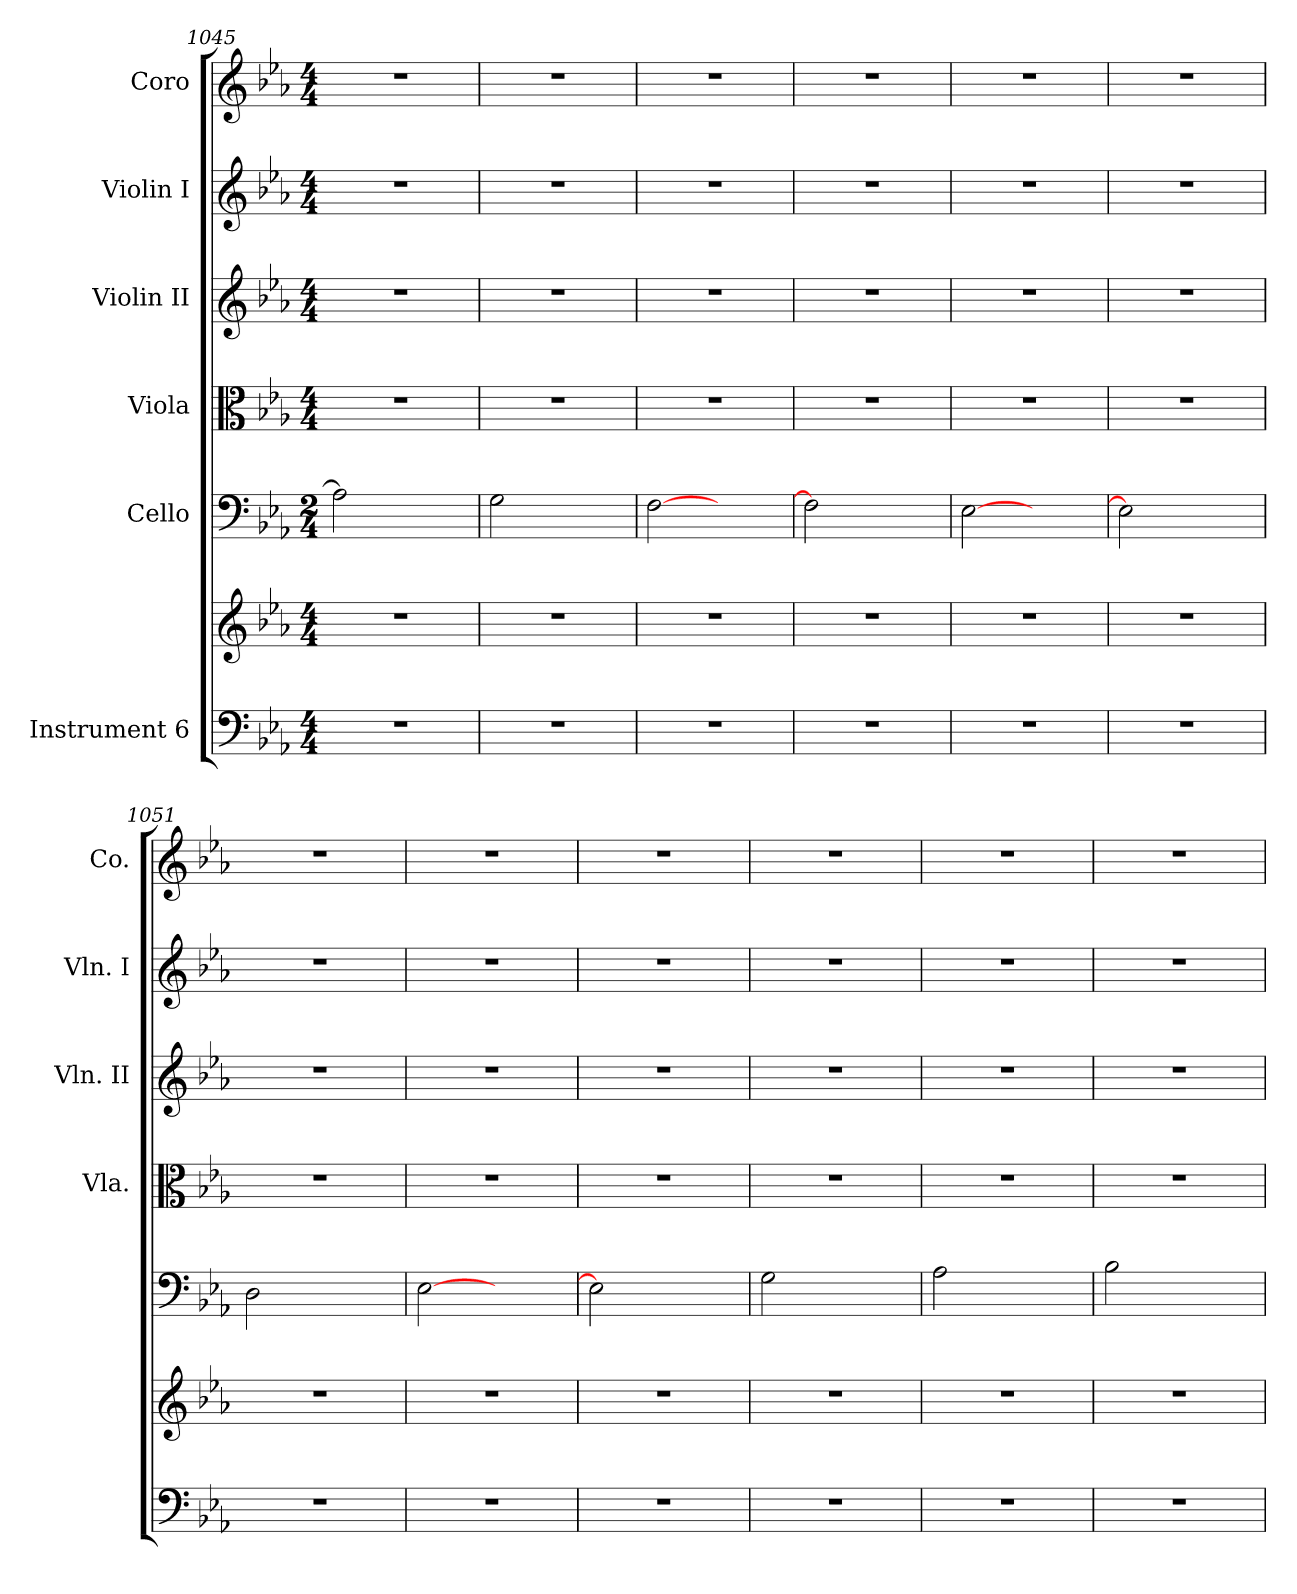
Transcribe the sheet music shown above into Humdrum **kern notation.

**kern	**kern	**kern	**kern	**kern	**kern	**kern
*part6	*part6	*part5	*part4	*part3	*part2	*part1
*staff7	*staff6	*staff5	*staff4	*staff3	*staff2	*staff1
*I"Instrument 6	*	*I"Cello	*I"Viola	*I"Violin II	*I"Violin I	*I"Coro
*	*	*	*I'Vla.	*I'Vln. II	*I'Vln. I	*I'Co.
*clefF4	*clefG2	*clefF4	*clefC3	*clefG2	*clefG2	*clefG2
*k[b-e-a-]	*k[b-e-a-]	*k[b-e-a-]	*k[b-e-a-]	*k[b-e-a-]	*k[b-e-a-]	*k[b-e-a-]
*E-:	*E-:	*E-:	*E-:	*E-:	*E-:	*E-:
*M4/4	*M4/4	*M2/4	*M4/4	*M4/4	*M4/4	*M4/4
=1045	=1045	=1045	=1045	=1045	=1045	=1045
1r	1r	2A-\]	1r	1r	1r	1r
.	.	2ryy	.	.	.	.
=1046	=1046	=1046	=1046	=1046	=1046	=1046
1r	1r	2G\	1r	1r	1r	1r
.	.	2ryy	.	.	.	.
=1047	=1047	=1047	=1047	=1047	=1047	=1047
1r	1r	[>2F\	1r	1r	1r	1r
.	.	2ryy	.	.	.	.
=1048	=1048	=1048	=1048	=1048	=1048	=1048
1r	1r	2F\]	1r	1r	1r	1r
.	.	2ryy	.	.	.	.
=1049	=1049	=1049	=1049	=1049	=1049	=1049
1r	1r	[>2E-\	1r	1r	1r	1r
.	.	2ryy	.	.	.	.
=1050	=1050	=1050	=1050	=1050	=1050	=1050
1r	1r	2E-\]	1r	1r	1r	1r
.	.	2ryy	.	.	.	.
=1051	=1051	=1051	=1051	=1051	=1051	=1051
1r	1r	2D\	1r	1r	1r	1r
.	.	2ryy	.	.	.	.
=1052	=1052	=1052	=1052	=1052	=1052	=1052
1r	1r	[>2E-\	1r	1r	1r	1r
.	.	2ryy	.	.	.	.
=1053	=1053	=1053	=1053	=1053	=1053	=1053
1r	1r	2E-\]	1r	1r	1r	1r
.	.	2ryy	.	.	.	.
=1054	=1054	=1054	=1054	=1054	=1054	=1054
1r	1r	2G\	1r	1r	1r	1r
.	.	2ryy	.	.	.	.
=1055	=1055	=1055	=1055	=1055	=1055	=1055
1r	1r	2A-\	1r	1r	1r	1r
.	.	2ryy	.	.	.	.
=1056	=1056	=1056	=1056	=1056	=1056	=1056
1r	1r	2B-\	1r	1r	1r	1r
.	.	2ryy	.	.	.	.
=	=	=	=	=	=	=
*-	*-	*-	*-	*-	*-	*-
